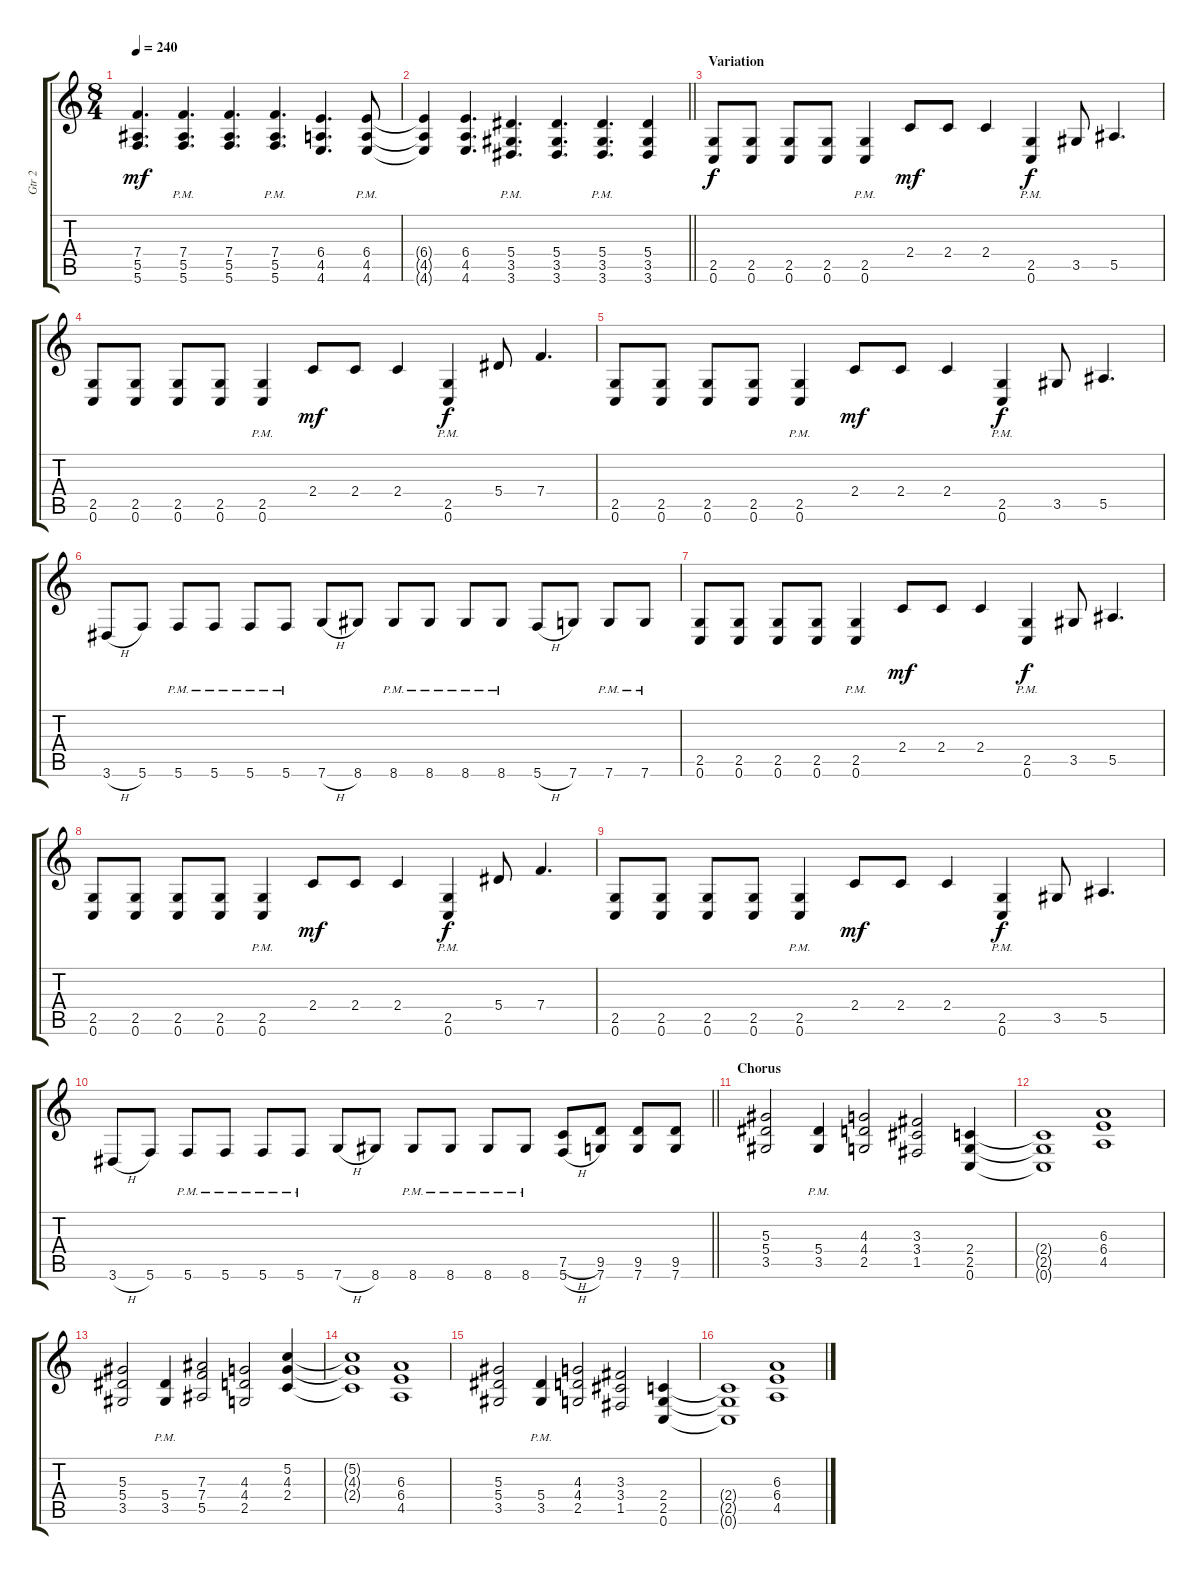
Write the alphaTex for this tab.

\track ("Gtr 2" "Gtr 2") {instrument distortionguitar}
\staff {score tabs}
\tuning (C4 G3 Eb3 Bb2 F2 C2) {hide}
\ts (8 4)
\tempo 240
\clef g2
\ks c
(7.4 5.5 5.6).4{d dy mf} (7.4{pm} 5.5{pm} 5.6{pm}).4{d} (7.4 5.5 5.6).4{d} (7.4{pm} 5.5{pm} 5.6{pm}).4{d} (6.4 4.5 4.6).4{d} (6.4{pm} 4.5{pm} 4.6{pm}).8 |
\barLineRight lightlight
(6.4{t} 4.5{t} 4.6{t}).4 (6.4 4.5 4.6).4{d} (5.4{pm} 3.5{pm} 3.6{pm}).4{d} (5.4 3.5 3.6).4{d} (5.4{pm} 3.5{pm} 3.6{pm}).4{d} (5.4 3.5 3.6).4 |
\section ("" "Variation")
(2.5 0.6).8{dy f} (2.5 0.6).8 (2.5 0.6).8 (2.5 0.6).8 (2.5{pm} 0.6{pm}).4 2.4.8{dy mf} 2.4.8 2.4.4 (2.5{pm} 0.6{pm}).4{dy f} 3.5.8 5.5.4{d} |
(2.5 0.6).8 (2.5 0.6).8 (2.5 0.6).8 (2.5 0.6).8 (2.5{pm} 0.6{pm}).4 2.4.8{dy mf} 2.4.8 2.4.4 (2.5{pm} 0.6{pm}).4{dy f} 5.4.8 7.4.4{d} |
(2.5 0.6).8 (2.5 0.6).8 (2.5 0.6).8 (2.5 0.6).8 (2.5{pm} 0.6{pm}).4 2.4.8{dy mf} 2.4.8 2.4.4 (2.5{pm} 0.6{pm}).4{dy f} 3.5.8 5.5.4{d} |
3.6{h}.8 5.6.8 5.6{pm}.8 5.6{pm}.8 5.6{pm}.8 5.6{pm}.8 7.6{h}.8 8.6.8 8.6{pm}.8 8.6{pm}.8 8.6{pm}.8 8.6{pm}.8 5.6{h}.8 7.6.8 7.6{pm}.8 7.6{pm}.8 |
(2.5 0.6).8 (2.5 0.6).8 (2.5 0.6).8 (2.5 0.6).8 (2.5{pm} 0.6{pm}).4 2.4.8{dy mf} 2.4.8 2.4.4 (2.5{pm} 0.6{pm}).4{dy f} 3.5.8 5.5.4{d} |
(2.5 0.6).8 (2.5 0.6).8 (2.5 0.6).8 (2.5 0.6).8 (2.5{pm} 0.6{pm}).4 2.4.8{dy mf} 2.4.8 2.4.4 (2.5{pm} 0.6{pm}).4{dy f} 5.4.8 7.4.4{d} |
(2.5 0.6).8 (2.5 0.6).8 (2.5 0.6).8 (2.5 0.6).8 (2.5{pm} 0.6{pm}).4 2.4.8{dy mf} 2.4.8 2.4.4 (2.5{pm} 0.6{pm}).4{dy f} 3.5.8 5.5.4{d} |
\barLineRight lightlight
3.6{h}.8 5.6.8 5.6{pm}.8 5.6{pm}.8 5.6{pm}.8 5.6{pm}.8 7.6{h}.8 8.6.8 8.6{pm}.8 8.6{pm}.8 8.6{pm}.8 8.6{pm}.8 (7.5{h} 5.6{h}).8 (9.5 7.6).8 (9.5 7.6).8 (9.5 7.6).8 |
\section ("" "Chorus")
(5.3 5.4 3.5).2 (5.4{pm} 3.5{pm}).4 (4.3 4.4 2.5).2 (3.3 3.4 1.5).2 (2.4 2.5 0.6).4 |
(2.4{t} 2.5{t} 0.6{t}).1 (6.3 6.4 4.5).1 |
(5.3 5.4 3.5).2 (5.4{pm} 3.5{pm}).4 (7.3 7.4 5.5).2 (4.3 4.4 2.5).2 (5.2 4.3 2.4).4 |
(5.2{t} 4.3{t} 2.4{t}).1 (6.3 6.4 4.5).1 |
(5.3 5.4 3.5).2 (5.4{pm} 3.5{pm}).4 (4.3 4.4 2.5).2 (3.3 3.4 1.5).2 (2.4 2.5 0.6).4 |
(2.4{t} 2.5{t} 0.6{t}).1 (6.3 6.4 4.5).1
